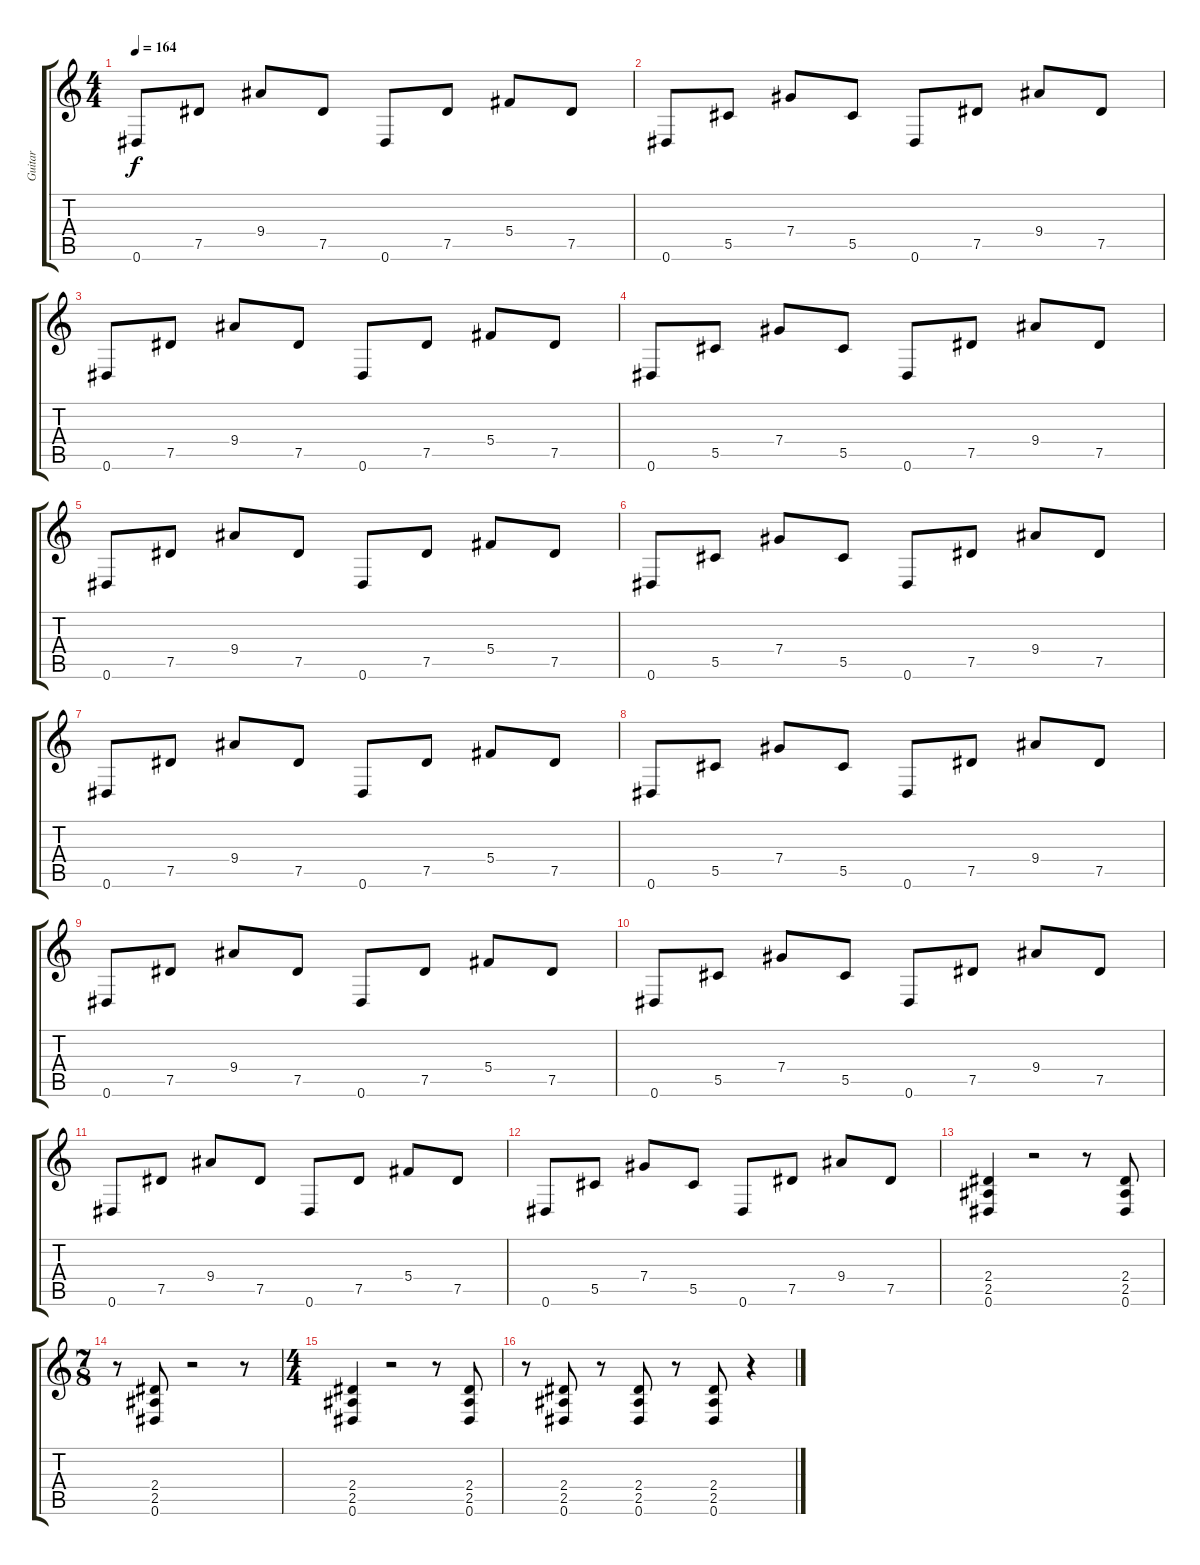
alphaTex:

\track ("Guitar" "Guitar") {instrument overdrivenguitar}
\staff {score tabs}
\tuning (Eb4 Bb3 Gb3 Db3 Ab2 Eb2) {hide}
\ts (4 4)
\tempo 164
\clef g2
\ks c
0.6.8{dy f instrument overdrivenguitar} 7.5.8 9.4.8 7.5.8 0.6.8 7.5.8 5.4.8 7.5.8 |
0.6.8 5.5.8 7.4.8 5.5.8 0.6.8 7.5.8 9.4.8 7.5.8 |
0.6.8 7.5.8 9.4.8 7.5.8 0.6.8 7.5.8 5.4.8 7.5.8 |
0.6.8 5.5.8 7.4.8 5.5.8 0.6.8 7.5.8 9.4.8 7.5.8 |
0.6.8 7.5.8 9.4.8 7.5.8 0.6.8 7.5.8 5.4.8 7.5.8 |
0.6.8 5.5.8 7.4.8 5.5.8 0.6.8 7.5.8 9.4.8 7.5.8 |
0.6.8 7.5.8 9.4.8 7.5.8 0.6.8 7.5.8 5.4.8 7.5.8 |
0.6.8 5.5.8 7.4.8 5.5.8 0.6.8 7.5.8 9.4.8 7.5.8 |
0.6.8 7.5.8 9.4.8 7.5.8 0.6.8 7.5.8 5.4.8 7.5.8 |
0.6.8 5.5.8 7.4.8 5.5.8 0.6.8 7.5.8 9.4.8 7.5.8 |
0.6.8 7.5.8 9.4.8 7.5.8 0.6.8 7.5.8 5.4.8 7.5.8 |
0.6.8 5.5.8 7.4.8 5.5.8 0.6.8 7.5.8 9.4.8 7.5.8 |
(2.4 2.5 0.6).4 r.2 r.8 (2.4 2.5 0.6).8 |
\ts (7 8)
r.8 (2.4 2.5 0.6).8 r.2 r.8 |
\ts (4 4)
(2.4 2.5 0.6).4 r.2 r.8 (2.4 2.5 0.6).8 |
r.8 (2.4 2.5 0.6).8 r.8 (2.4 2.5 0.6).8 r.8 (2.4 2.5 0.6).8 r.4
